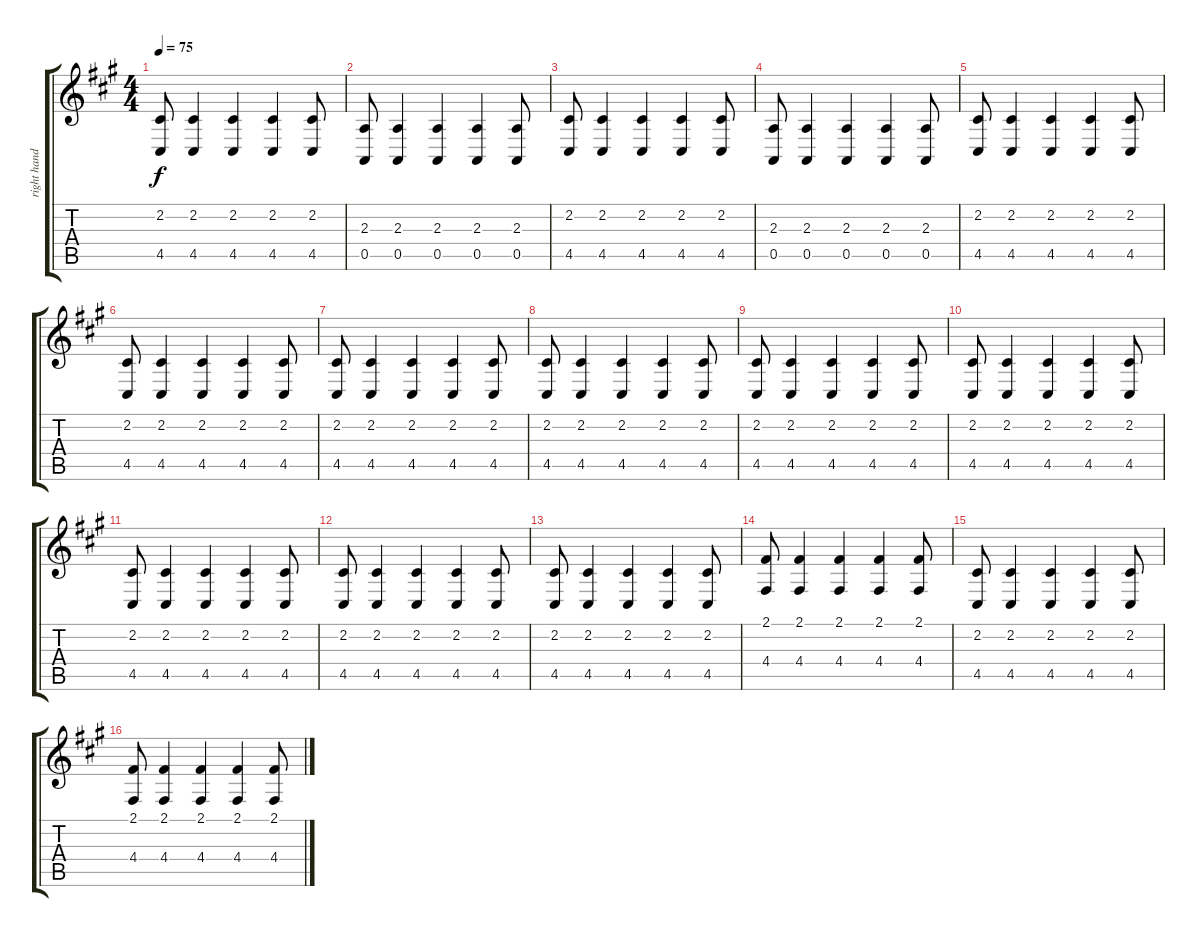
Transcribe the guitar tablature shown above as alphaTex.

\track ("right hand" "right hand") {instrument acousticgrandpiano}
\staff {score tabs}
\tuning (E4 B3 G3 D3 A2 E2) {hide}
\ts (4 4)
\tempo 75
\clef g2
\ks a
(2.2 4.5).8{dy f} (2.2 4.5).4 (2.2 4.5).4 (2.2 4.5).4 (2.2 4.5).8 |
(2.3 0.5).8 (2.3 0.5).4 (2.3 0.5).4 (2.3 0.5).4 (2.3 0.5).8 |
(2.2 4.5).8 (2.2 4.5).4 (2.2 4.5).4 (2.2 4.5).4 (2.2 4.5).8 |
(2.3 0.5).8 (2.3 0.5).4 (2.3 0.5).4 (2.3 0.5).4 (2.3 0.5).8 |
(2.2 4.5).8 (2.2 4.5).4 (2.2 4.5).4 (2.2 4.5).4 (2.2 4.5).8 |
(2.2 4.5).8 (2.2 4.5).4 (2.2 4.5).4 (2.2 4.5).4 (2.2 4.5).8 |
(2.2 4.5).8 (2.2 4.5).4 (2.2 4.5).4 (2.2 4.5).4 (2.2 4.5).8 |
(2.2 4.5).8 (2.2 4.5).4 (2.2 4.5).4 (2.2 4.5).4 (2.2 4.5).8 |
(2.2 4.5).8 (2.2 4.5).4 (2.2 4.5).4 (2.2 4.5).4 (2.2 4.5).8 |
(2.2 4.5).8 (2.2 4.5).4 (2.2 4.5).4 (2.2 4.5).4 (2.2 4.5).8 |
(2.2 4.5).8 (2.2 4.5).4 (2.2 4.5).4 (2.2 4.5).4 (2.2 4.5).8 |
(2.2 4.5).8 (2.2 4.5).4 (2.2 4.5).4 (2.2 4.5).4 (2.2 4.5).8 |
(2.2 4.5).8 (2.2 4.5).4 (2.2 4.5).4 (2.2 4.5).4 (2.2 4.5).8 |
(2.1 4.4).8 (2.1 4.4).4 (2.1 4.4).4 (2.1 4.4).4 (2.1 4.4).8 |
(2.2 4.5).8 (2.2 4.5).4 (2.2 4.5).4 (2.2 4.5).4 (2.2 4.5).8 |
(2.1 4.4).8 (2.1 4.4).4 (2.1 4.4).4 (2.1 4.4).4 (2.1 4.4).8
